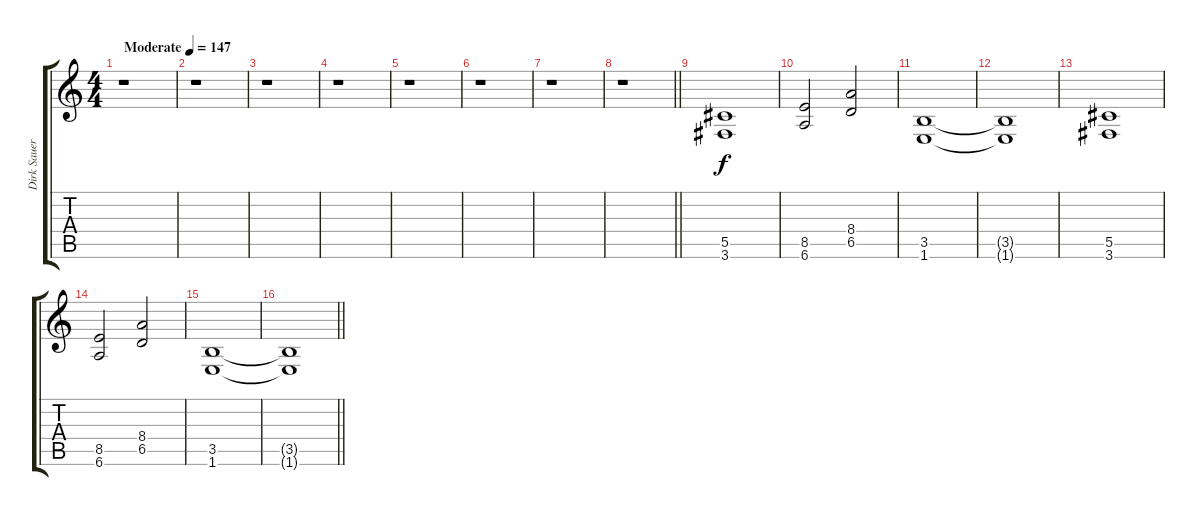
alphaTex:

\track ("Dirk Sauer - Rhythm guitar" "Dirk Sauer") {instrument distortionguitar}
\staff {score tabs}
\tuning (Eb4 Bb3 Gb3 Db3 Ab2 Eb2) {hide}
\ts (4 4)
\tempo (147 "Moderate")
\clef g2
\ks c
r.1{dy f instrument distortionguitar} |
r.1 |
r.1 |
r.1 |
r.1 |
r.1 |
r.1 |
\barLineRight lightlight
r.1 |
(5.5 3.6).1 |
(8.5 6.6).2 (8.4 6.5).2 |
(3.5 1.6).1 |
(3.5{t} 1.6{t}).1 |
(5.5 3.6).1 |
(8.5 6.6).2 (8.4 6.5).2 |
(3.5 1.6).1 |
\barLineRight lightlight
(3.5{t} 1.6{t}).1
